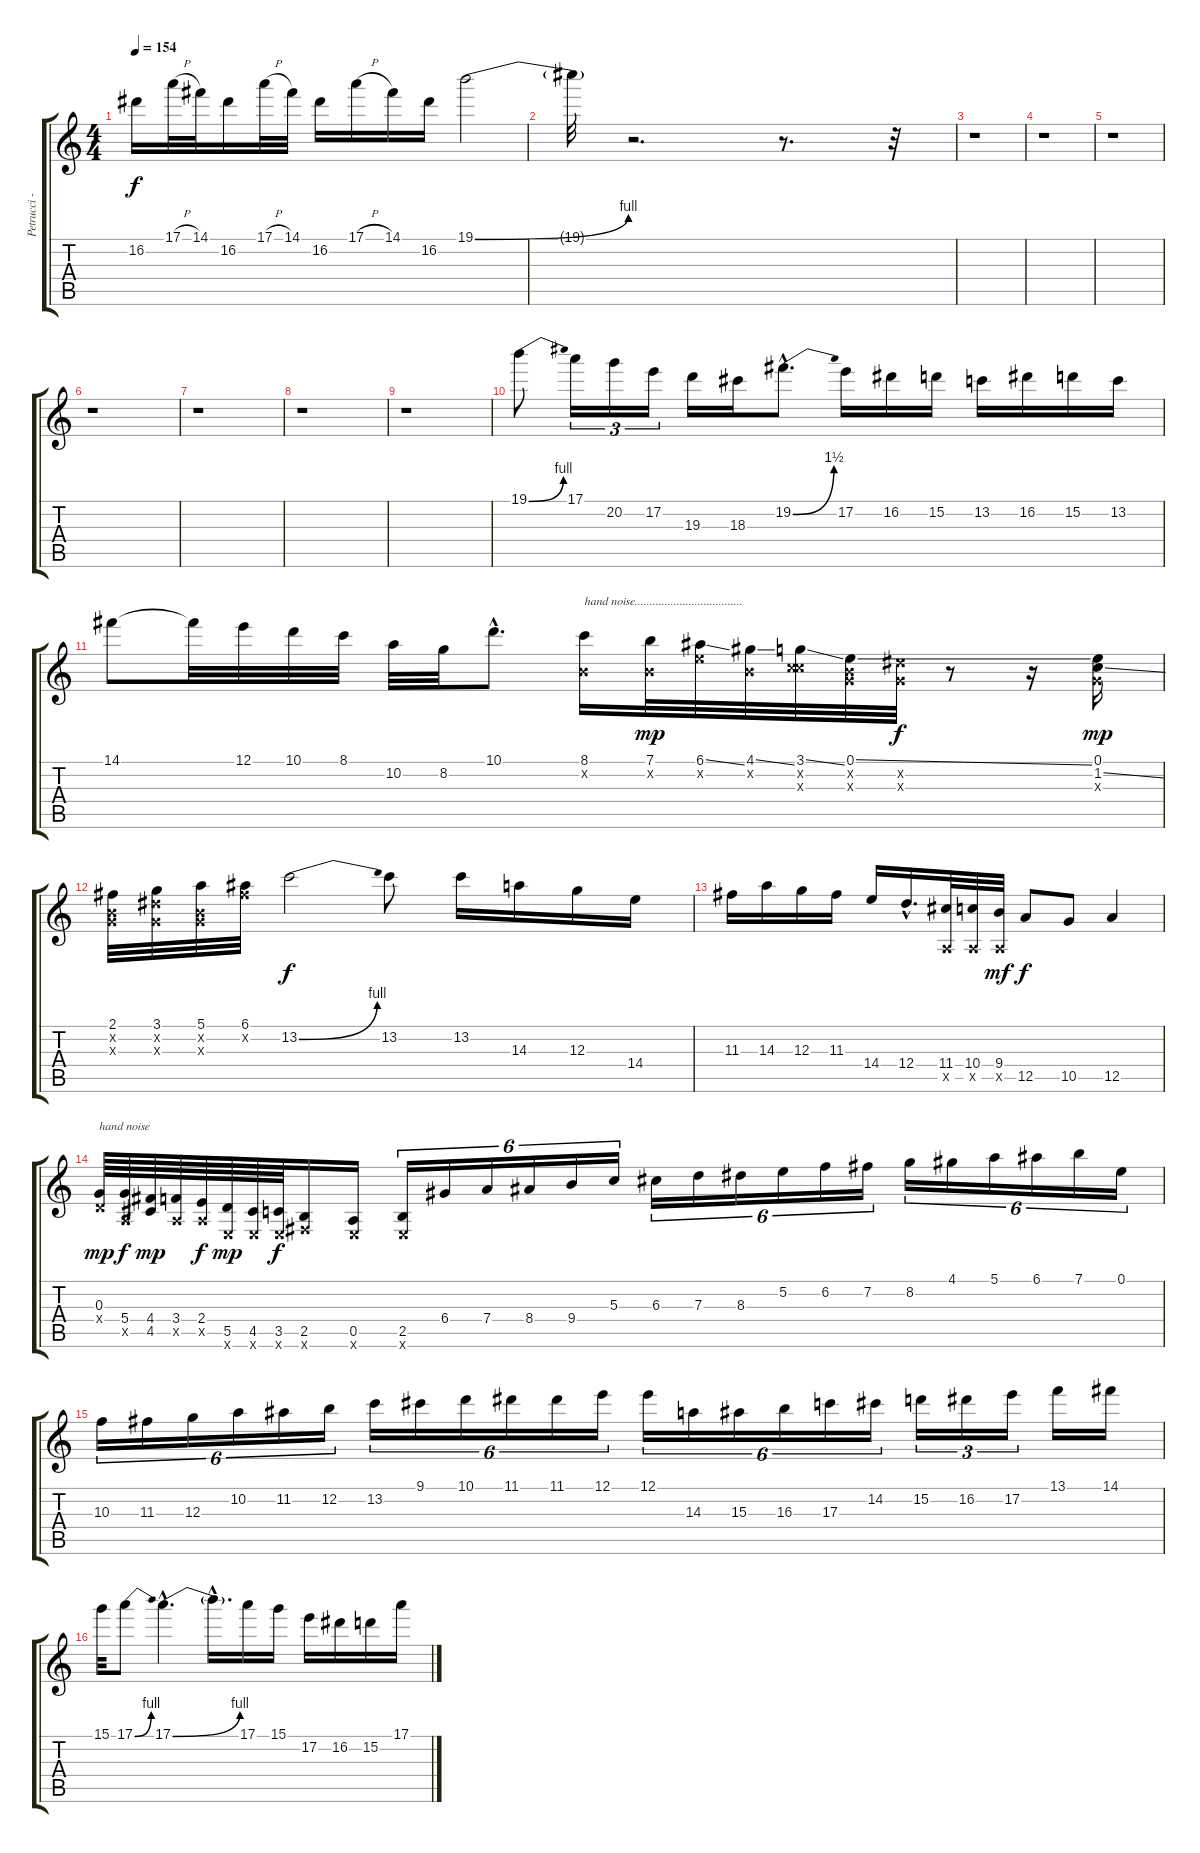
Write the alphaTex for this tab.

\track ("Petrucci -  SoloGuitar" "Petrucci -") {instrument distortionguitar}
\staff {score tabs}
\tuning (E4 B3 G3 D3 A2 E2) {hide}
\ts (4 4)
\tempo 154
\clef g2
\ks c
16.2.16{dy f} 17.1{h}.32 14.1.32 16.2.16 17.1{h}.32 14.1.32 16.2.16 17.1{h}.16 14.1.16 16.2.16 19.1{be (bend 0 0 60 4)}.2 |
19.1{t}.32 r.2{d} r.8{d} r.32 |
r.1 |
r.1 |
r.1 |
r.1 |
r.1 |
r.1 |
r.1 |
19.1{be (bend 0 0 60 4)}.8 17.1.16{tu (3 2)} 20.2.16{tu (3 2)} 17.2.16{tu (3 2)} 19.3.16 18.3.16 19.2{be (bend 0 0 60 6) hac}.8{d} 17.2.16 16.2.16 15.2.16 13.2.16 16.2.16 15.2.16 13.2.16 |
14.1.8 14.1{t}.32 12.1.32 10.1.32 8.1.32 10.2.32 8.2.32 10.1{hac}.8{d} (8.1 0.2{x}).16{txt "hand noise...................................."} (7.1 0.2{x}).32{dy mp} (6.1{ss} 5.2{x}).32 (4.1{ss} 0.2{x}).32 (3.1{ss} 1.2{x} 5.3{x}).32 (0.1{ss} 0.2{x} 0.3{x}).32 (4.2{x} 0.3{x}).32{dy f} r.8 r.16 (0.1 1.2{ss} 0.3{x}).16{dy mp} |
(2.1 0.2{x} 0.3{x}).32 (3.1 4.2{x} 0.3{x}).32 (5.1 0.2{x} 0.3{x}).32 (6.1 7.2{x}).32 13.2{be (bend 0 0 60 4)}.2{dy f} 13.2.8 13.2.16 14.3.16 12.3.16 14.4.16 |
11.3.16 14.3.16 12.3.16 11.3.16 14.4.16 12.4{hac}.16{d} (11.4 0.5{x}).32 (10.4 0.5{x}).32 (9.4 0.5{x}).32{dy mf} 12.5.8{dy f} 10.5.8 12.5.4 |
(0.3 0.4{x}).64{txt "hand noise" dy mp} (5.4 0.5{x}).64{dy f} (4.4 4.5).64{dy mp} (3.4 0.5{x}).64 (2.4 0.5{x}).64{dy f} (5.5 0.6{x}).64{dy mp} (4.5 0.6{x}).64 (3.5 0.6{x}).64{dy f} (2.5 2.6{x}).16 (0.5 0.6{x}).16 (2.5 0.6{x}).16{tu (6 4)} 6.4.16{tu (6 4)} 7.4.16{tu (6 4)} 8.4.16{tu (6 4)} 9.4.16{tu (6 4)} 5.3.16{tu (6 4)} 6.3.16{tu (6 4)} 7.3.16{tu (6 4)} 8.3.16{tu (6 4)} 5.2.16{tu (6 4)} 6.2.16{tu (6 4)} 7.2.16{tu (6 4)} 8.2.16{tu (6 4)} 4.1.16{tu (6 4)} 5.1.16{tu (6 4)} 6.1.16{tu (6 4)} 7.1.16{tu (6 4)} 0.1.16{tu (6 4)} |
10.3.16{tu (6 4)} 11.3.16{tu (6 4)} 12.3.16{tu (6 4)} 10.2.16{tu (6 4)} 11.2.16{tu (6 4)} 12.2.16{tu (6 4)} 13.2.16{tu (6 4)} 9.1.16{tu (6 4)} 10.1.16{tu (6 4)} 11.1.16{tu (6 4)} 11.1.16{tu (6 4)} 12.1.16{tu (6 4)} 12.1.16{tu (6 4)} 14.3.16{tu (6 4)} 15.3.16{tu (6 4)} 16.3.16{tu (6 4)} 17.3.16{tu (6 4)} 14.2.16{tu (6 4)} 15.2.16{tu (3 2)} 16.2.16{tu (3 2)} 17.2.16{tu (3 2)} 13.1.16 14.1.16 |
15.1.32 17.1{be (bend 0 0 60 4)}.8 17.1{be (bend 0 0 60 4) hac}.4{d} 17.1{hac t}.16{d} 17.1.16 15.1.16 17.2.16 16.2.16 15.2.16 17.1.16
